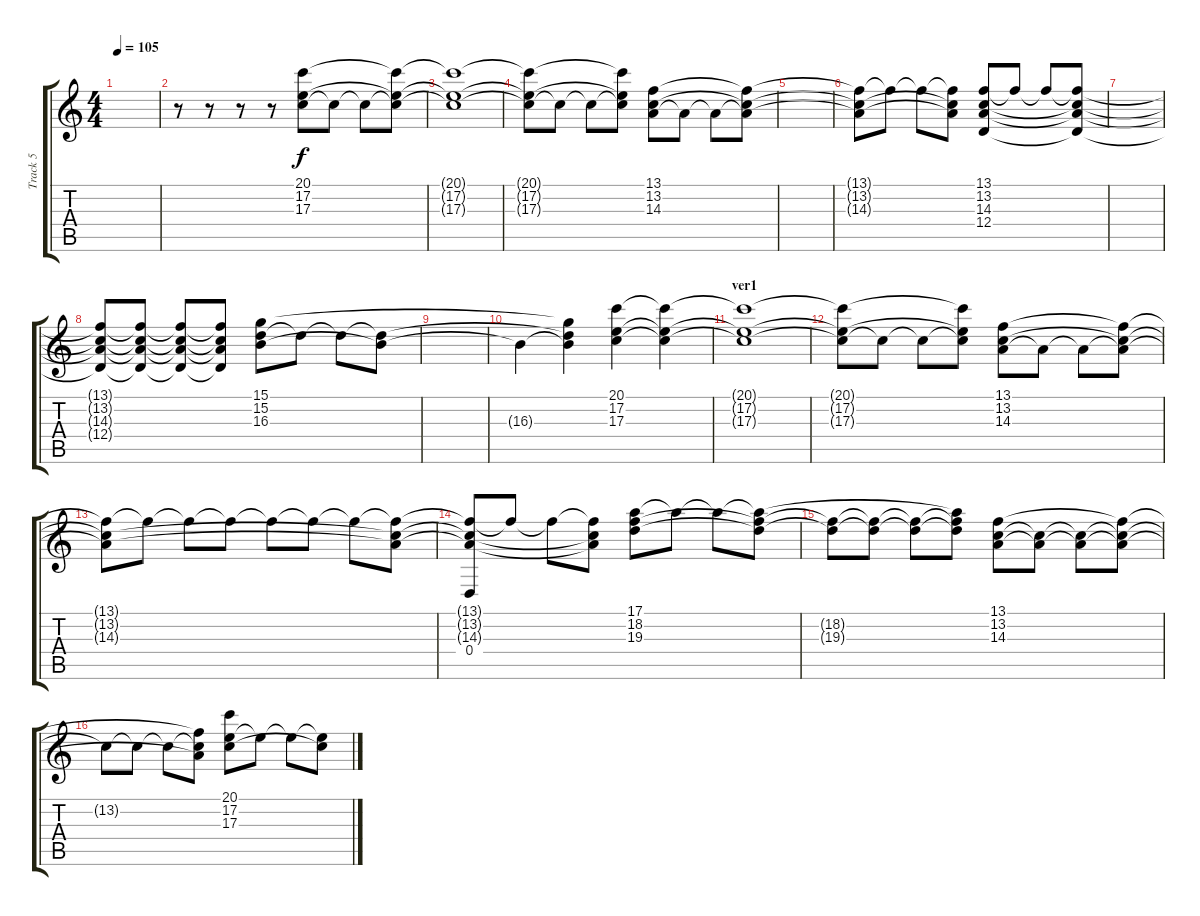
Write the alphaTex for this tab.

\track ("Track 5" "Track 5") {instrument drawbarorgan}
\staff {score tabs}
\tuning (E4 B3 G3 D3 A2 E2) {hide}
\ts (4 4)
\tempo 105
\clef g2
\ks c
|
r.8 r.8 r.8 r.8 (20.1 17.2 17.3).8 17.3{t}.8 17.3{t}.8 (20.1{t} 17.2{t} 17.3{t}).8 |
(20.1{t} 17.2{t} 17.3{t}).1 |
(20.1{t} 17.2{t} 17.3{t}).8 17.3{t}.8 17.3{t}.8 (20.1{t} 17.2{t} 17.3{t}).8 (13.1 13.2 14.3).8 14.3{t}.8 14.3{t}.8 (13.1{t} 13.2{t} 14.3{t}).8 |
|
(13.1{t} 13.2{t} 14.3{t}).8 13.1{t}.8 13.1{t}.8 (13.1{t} 13.2{t} 14.3{t}).8 (13.1 13.2 14.3 12.4).8 13.1{t}.8 13.1{t}.8 (13.1{t} 13.2{t} 14.3{t} 12.4{t}).8 |
|
(13.1{t} 13.2{t} 14.3{t} 12.4{t}).8 (13.1{t} 13.2{t} 14.3{t} 12.4{t}).8 (13.1{t} 13.2{t} 14.3{t} 12.4{t}).8 (13.1{t} 13.2{t} 14.3{t} 12.4{t}).8 (15.1 15.2 16.3).8 15.2{t}.8 15.2{t}.8 (15.2{t} 16.3{t}).8 |
|
16.3{t}.4 (15.1{t} 15.2{t} 16.3{t}).4 (20.1 17.2 17.3).4 (20.1{t} 17.2{t} 17.3{t}).4 |
\section ("" "ver1")
(20.1{t} 17.2{t} 17.3{t}).1 |
(20.1{t} 17.2{t} 17.3{t}).8 17.3{t}.8 17.3{t}.8 (20.1{t} 17.2{t} 17.3{t}).8 (13.1 13.2 14.3).8 14.3{t}.8 14.3{t}.8 (13.1{t} 13.2{t} 14.3{t}).8 |
(13.1{t} 13.2{t} 14.3{t}).8 13.1{t}.8 13.1{t}.8 13.1{t}.8 13.1{t}.8 13.1{t}.8 13.1{t}.8 (13.1{t} 13.2{t} 14.3{t}).8 |
(13.1{t} 13.2{t} 14.3{t} 0.4).8 13.1{t}.8 13.1{t}.8 (13.1{t} 13.2{t} 14.3{t}).8 (17.1 18.2 19.3).8 17.1{t}.8 17.1{t}.8 (17.1{t} 18.2{t} 19.3{t}).8 |
(18.2{t} 19.3{t}).8 (18.2{t} 19.3{t}).8 (18.2{t} 19.3{t}).8 (17.1{t} 18.2{t} 19.3{t}).8 (13.1 13.2 14.3).8 (13.2{t} 14.3{t}).8 (13.2{t} 14.3{t}).8 (13.1{t} 13.2{t} 14.3{t}).8 |
13.2{t}.8 13.2{t}.8 13.2{t}.8 (13.1{t} 13.2{t} 14.3{t}).8 (20.1 17.2 17.3).8 17.2{t}.8 17.2{t}.8 (17.2{t} 17.3{t}).8
